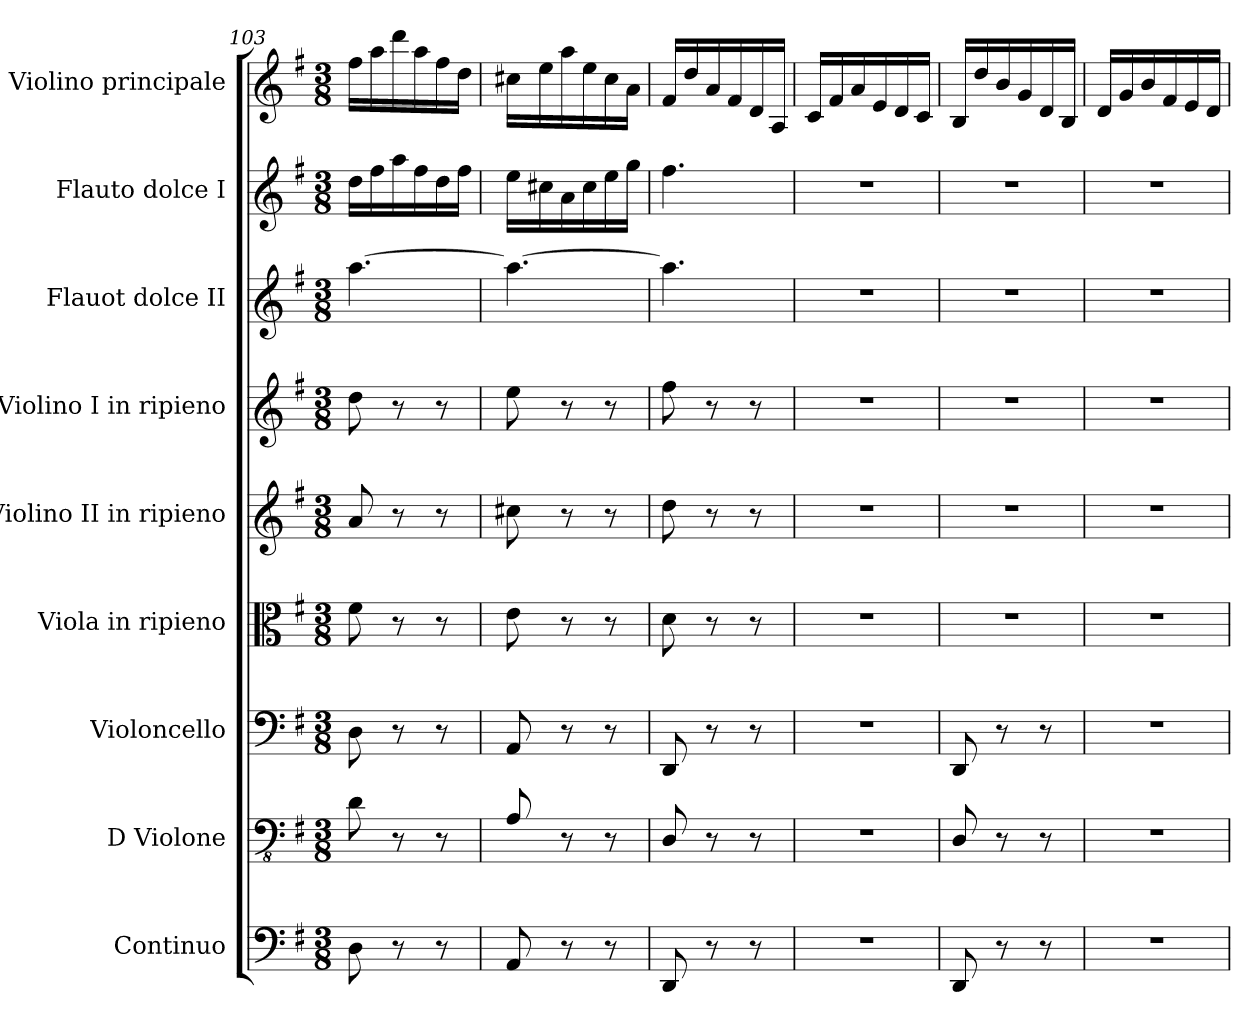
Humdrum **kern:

**kern	**kern	**kern	**kern	**kern	**kern	**kern	**kern	**kern
*part9	*part8	*part7	*part6	*part5	*part4	*part3	*part2	*part1
*staff9	*staff8	*staff7	*staff6	*staff5	*staff4	*staff3	*staff2	*staff1
*I"Continuo	*I"D Violone	*I"Violoncello	*I"Viola in ripieno	*I"Violino II in ripieno	*I"Violino I in ripieno	*I"Flauot dolce II	*I"Flauto dolce I	*I"Violino principale
*I'Cont.	*I'D Vne.	*I'Vc.	*I'Vla.	*I'Vln. II	*I'Vln. I	*I'Fl. II	*I'Fl. I	*I'Vln. p.
*clefF4	*clefFv4	*clefF4	*clefC3	*clefG2	*clefG2	*clefG2	*clefG2	*clefG2
*	*ITrd7c12	*	*	*	*	*	*	*
*k[f#]	*k[f#]	*k[f#]	*k[f#]	*k[f#]	*k[f#]	*k[f#]	*k[f#]	*k[f#]
*M3/8	*M3/8	*M3/8	*M3/8	*M3/8	*M3/8	*M3/8	*M3/8	*M3/8
=103	=103	=103	=103	=103	=103	=103	=103	=103
8D\	8DD\	8D\	8f#\	8a/	8dd\	[4.aa\	16dd\LL	16ff#\LL
.	.	.	.	.	.	.	16ff#\	16aa\
8r	8r	8r	8r	8r	8r	.	16aa\	16ddd\
.	.	.	.	.	.	.	16ff#\	16aa\
8r	8r	8r	8r	8r	8r	.	16dd\	16ff#\
.	.	.	.	.	.	.	16ff#\JJ	16dd\JJ
!!LO:PB:g=z
=104	=104	=104	=104	=104	=104	=104	=104	=104
8AA/	8AAA/	8AA/	8e\	8cc#X\	8ee\	4.aa\_	16ee\LL	16cc#X\LL
.	.	.	.	.	.	.	16cc#X\	16ee\
8r	8r	8r	8r	8r	8r	.	16a\	16aa\
.	.	.	.	.	.	.	16cc#\	16ee\
8r	8r	8r	8r	8r	8r	.	16ee\	16cc#\
.	.	.	.	.	.	.	16gg\JJ	16a\JJ
=105	=105	=105	=105	=105	=105	=105	=105	=105
8DD/	8DDD/	8DD/	8d\	8dd\	8ff#\	4.aa\]	4.ff#\	16f#/LL
.	.	.	.	.	.	.	.	16dd/
8r	8r	8r	8r	8r	8r	.	.	16a/
.	.	.	.	.	.	.	.	16f#/
8r	8r	8r	8r	8r	8r	.	.	16d/
.	.	.	.	.	.	.	.	16A/JJ
=106	=106	=106	=106	=106	=106	=106	=106	=106
4.r	4.r	4.r	4.r	4.r	4.r	4.r	4.r	16c/LL
.	.	.	.	.	.	.	.	16f#/
.	.	.	.	.	.	.	.	16a/
.	.	.	.	.	.	.	.	16e/
.	.	.	.	.	.	.	.	16d/
.	.	.	.	.	.	.	.	16c/JJ
=107	=107	=107	=107	=107	=107	=107	=107	=107
8DD/	8DDD/	8DD/	4.r	4.r	4.r	4.r	4.r	16B/LL
.	.	.	.	.	.	.	.	16dd/
8r	8r	8r	.	.	.	.	.	16b/
.	.	.	.	.	.	.	.	16g/
8r	8r	8r	.	.	.	.	.	16d/
.	.	.	.	.	.	.	.	16B/JJ
=108	=108	=108	=108	=108	=108	=108	=108	=108
4.r	4.r	4.r	4.r	4.r	4.r	4.r	4.r	16d/LL
.	.	.	.	.	.	.	.	16g/
.	.	.	.	.	.	.	.	16b/
.	.	.	.	.	.	.	.	16f#/
.	.	.	.	.	.	.	.	16e/
.	.	.	.	.	.	.	.	16d/JJ
=	=	=	=	=	=	=	=	=
*-	*-	*-	*-	*-	*-	*-	*-	*-
